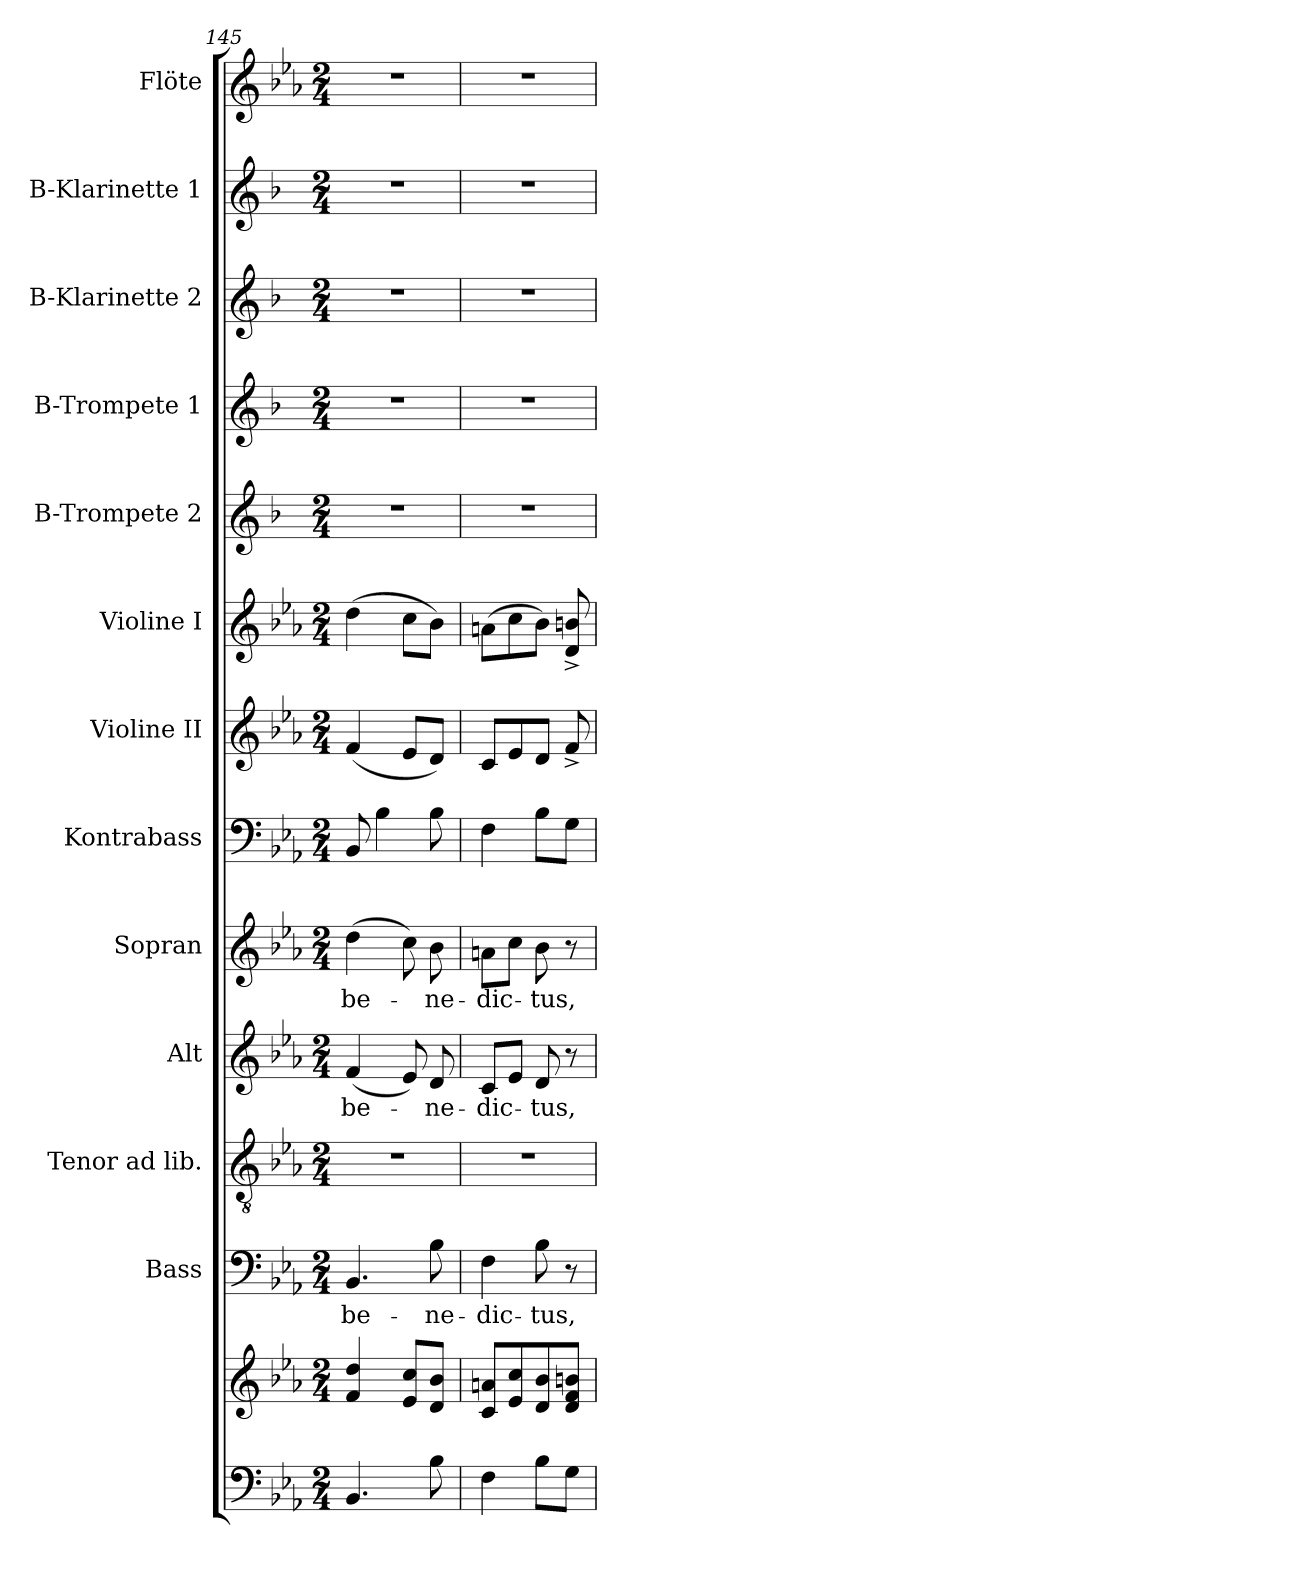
**kern	**kern	**kern	**text	**kern	**kern	**text	**kern	**text	**kern	**kern	**kern	**kern	**kern	**kern	**kern	**kern
*part13	*part13	*part12	*part12	*part11	*part10	*part10	*part9	*part9	*part8	*part7	*part6	*part5	*part4	*part3	*part2	*part1
*staff14	*staff13	*staff12	*staff12	*staff11	*staff10	*staff10	*staff9	*staff9	*staff8	*staff7	*staff6	*staff5	*staff4	*staff3	*staff2	*staff1
*	*	*I"Bass	*	*I"Tenor ad lib.	*I"Alt	*	*I"Sopran	*	*I"Kontrabass	*I"Violine II	*I"Violine I	*I"B-Trompete 2	*I"B-Trompete 1	*I"B-Klarinette 2	*I"B-Klarinette 1	*I"Flöte
*	*	*I'B.	*	*I'T.	*I'A.	*	*I'S.	*	*I'Kb.	*I'Vl. II	*I'Vl. I	*I'B Trp. 2	*I'B Trp. 1	*I'B Kl. 2	*I'B Kl. 1	*I'Fl.
*clefF4	*clefG2	*clefF4	*	*clefGv2	*clefG2	*	*clefG2	*	*clefF4	*clefG2	*clefG2	*clefG2	*clefG2	*clefG2	*clefG2	*clefG2
*	*	*	*	*	*	*	*	*	*ITrd7c12	*	*	*ITrd1c2	*ITrd1c2	*ITrd1c2	*ITrd1c2	*
*k[b-e-a-]	*k[b-e-a-]	*k[b-e-a-]	*	*k[b-e-a-]	*k[b-e-a-]	*	*k[b-e-a-]	*	*k[b-e-a-]	*k[b-e-a-]	*k[b-e-a-]	*k[b-e-a-]	*k[b-e-a-]	*k[b-e-a-]	*k[b-e-a-]	*k[b-e-a-]
*E-:	*E-:	*E-:	*	*E-:	*E-:	*	*E-:	*	*E-:	*E-:	*E-:	*E-:	*E-:	*E-:	*E-:	*E-:
*M2/4	*M2/4	*M2/4	*	*M2/4	*M2/4	*	*M2/4	*	*M2/4	*M2/4	*M2/4	*M2/4	*M2/4	*M2/4	*M2/4	*M2/4
=145	=145	=145	=145	=145	=145	=145	=145	=145	=145	=145	=145	=145	=145	=145	=145	=145
!	!	!	!LO:LY:b	!	!	!LO:LY:b	!	!LO:LY:b	!	!	!	!	!	!	!	!
4.BB-/	4f/ 4dd/	4.BB-/	be-	2r	(<4f/	be-	(>4dd\	be-	8BBB-/	(<4f/	(>4dd\	2r	2r	2r	2r	2r
.	.	.	.	.	.	.	.	.	4BB-\	.	.	.	.	.	.	.
.	8e-/ 8cc/L	.	.	.	8e-/)	.	8cc\)	.	.	8e-/L	8cc\L	.	.	.	.	.
!	!	!	!LO:LY:b	!	!	!LO:LY:b	!	!LO:LY:b	!	!	!	!	!	!	!	!
8B-\	8d/ 8b-/J	8B-\	-ne-	.	8d/	-ne-	8b-\	-ne-	8BB-\	8d/J)	8b-\J)	.	.	.	.	.
=146	=146	=146	=146	=146	=146	=146	=146	=146	=146	=146	=146	=146	=146	=146	=146	=146
!	!	!	!LO:LY:b	!	!	!LO:LY:b	!	!LO:LY:b	!	!	!	!	!	!	!	!
4F\	8c/ 8an/L	4F\	-dic-	2r	8c/L	-dic-	8an\L	-dic-	4FF\	8c/L	(>8an\L	2r	2r	2r	2r	2r
.	8e-/ 8cc/	.	.	.	8e-/J	.	8cc\J	.	.	8e-/	8cc\	.	.	.	.	.
!	!	!	!LO:LY:b	!	!	!LO:LY:b	!	!LO:LY:b	!	!	!	!	!	!	!	!
8B-\L	8d/ 8b-/	8B-\	-tus,	.	8d/	-tus,	8b-\	-tus,	8BB-\L	8d/J	8b-\J)	.	.	.	.	.
8G\J	8d/ 8f/ 8bn/J	8r	.	.	8r	.	8r	.	8GG\J	8f^</	8d/^< 8bn/^<	.	.	.	.	.
=	=	=	=	=	=	=	=	=	=	=	=	=	=	=	=	=
*-	*-	*-	*-	*-	*-	*-	*-	*-	*-	*-	*-	*-	*-	*-	*-	*-
